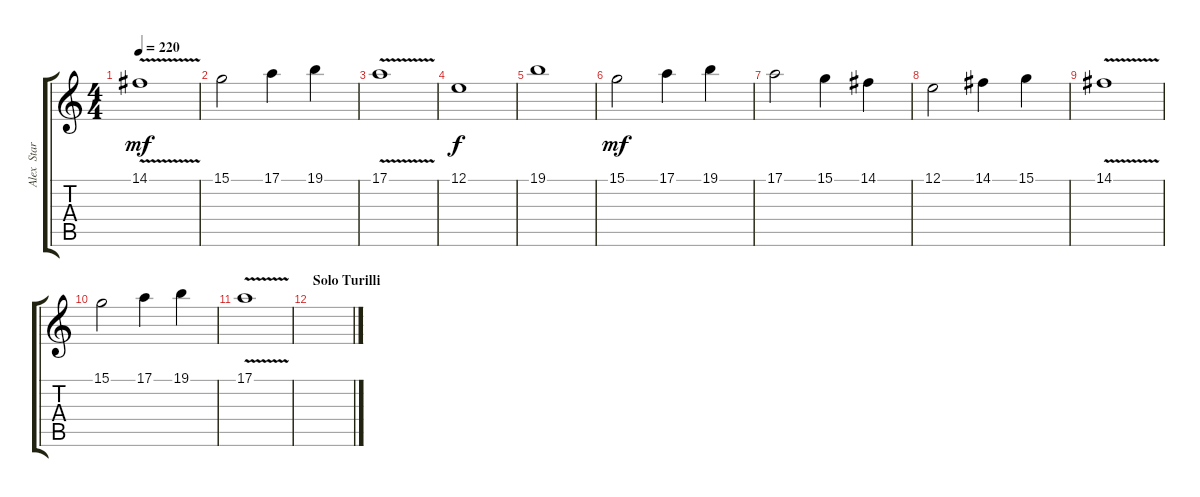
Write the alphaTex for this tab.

\track ("Alex  Staropoli " "Alex  Star") {instrument stringensemble1}
\staff {score tabs}
\tuning (E4 B3 G3 D3 A2 E2) {hide}
\ts (4 4)
\tempo 220
\clef g2
\ks c
14.1{v}.1{dy mf} |
15.1.2 17.1.4 19.1.4 |
17.1{v}.1 |
12.1.1{dy f} |
19.1.1 |
15.1.2{dy mf} 17.1.4 19.1.4 |
17.1.2 15.1.4 14.1.4 |
12.1.2 14.1.4 15.1.4 |
14.1{v}.1 |
15.1.2 17.1.4 19.1.4 |
17.1{v}.1 |
\section ("" "Solo Turilli")
